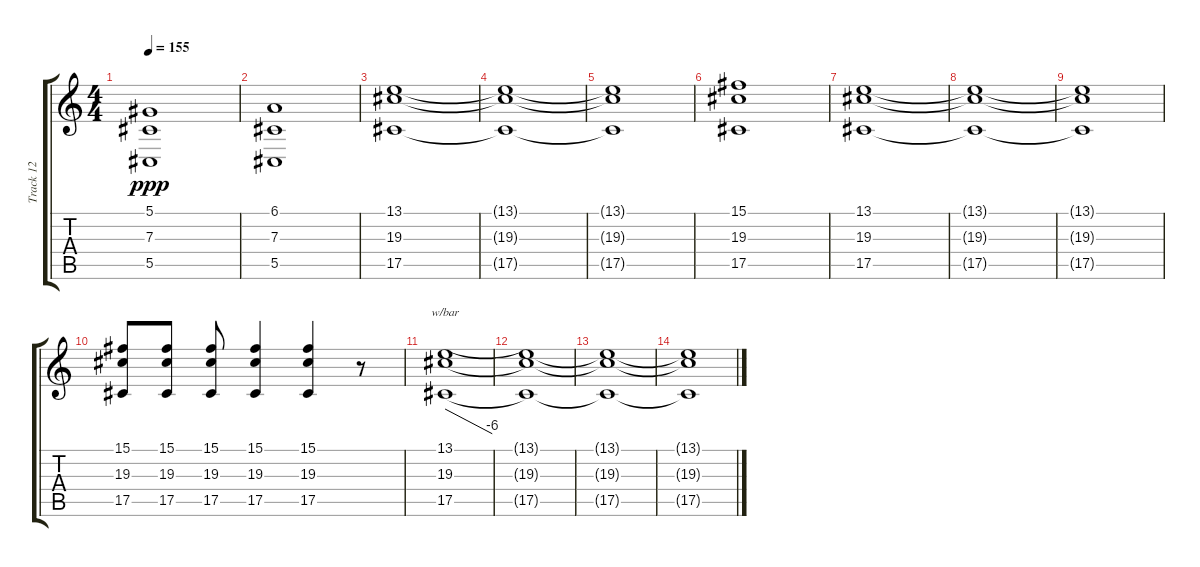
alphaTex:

\track ("Track 12" "Track 12") {instrument churchorgan}
\staff {score tabs}
\tuning (Eb4 Bb3 Gb3 Db3 Ab2 Db2) {hide}
\ts (4 4)
\tempo 155
\clef g2
\ks c
(5.1{t} 7.3{t} 5.5{t}).1{dy ppp} |
(6.1 7.3 5.5).1 |
(13.1 19.3 17.5).1 |
(13.1{t} 19.3{t} 17.5{t}).1 |
(13.1{t} 19.3{t} 17.5{t}).1 |
(15.1 19.3 17.5).1 |
(13.1 19.3 17.5).1 |
(13.1{t} 19.3{t} 17.5{t}).1 |
(13.1{t} 19.3{t} 17.5{t}).1 |
(15.1 19.3 17.5).8 (15.1 19.3 17.5).8 (15.1 19.3 17.5).8 (15.1 19.3 17.5).4 (15.1 19.3 17.5).4 r.8 |
(13.1 19.3 17.5).1{tbe (dive default 0 0 60 -24)} |
(13.1{t} 19.3{t} 17.5{t}).1 |
(13.1{t} 19.3{t} 17.5{t}).1 |
(13.1{t} 19.3{t} 17.5{t}).1
